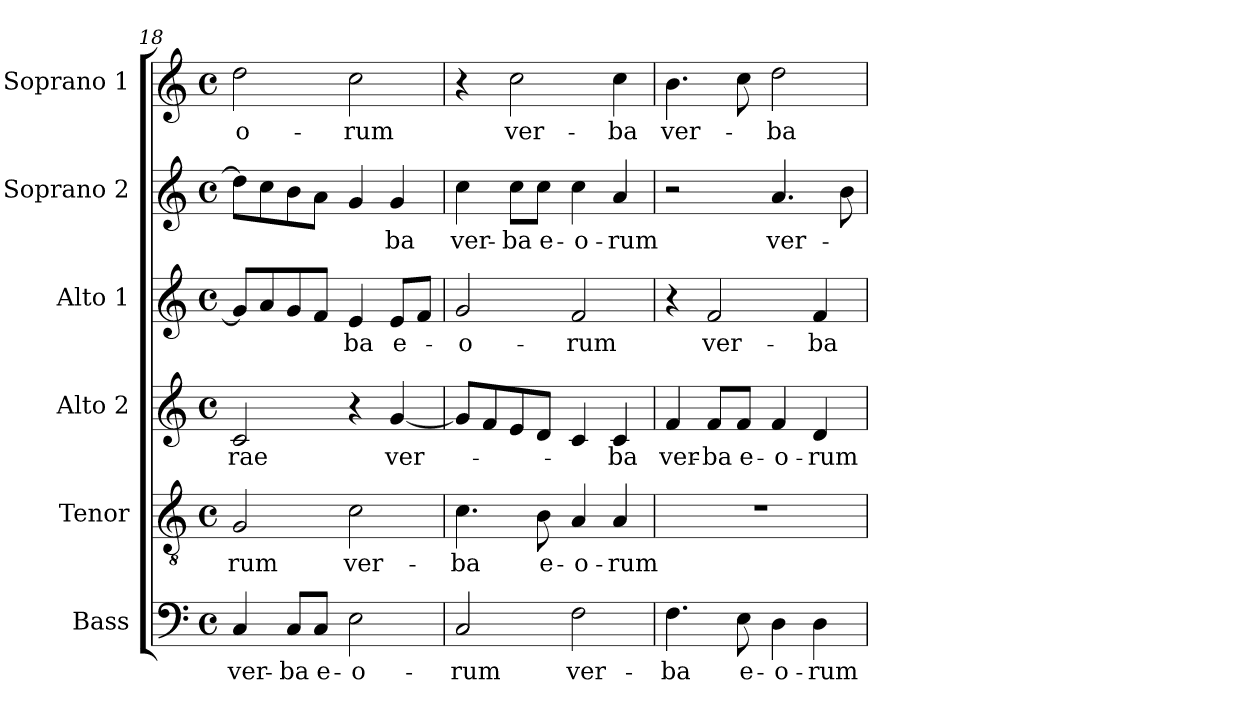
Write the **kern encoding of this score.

**kern	**text	**kern	**text	**kern	**text	**kern	**text	**kern	**text	**kern	**text
*part6	*part6	*part5	*part5	*part4	*part4	*part3	*part3	*part2	*part2	*part1	*part1
*staff6	*staff6	*staff5	*staff5	*staff4	*staff4	*staff3	*staff3	*staff2	*staff2	*staff1	*staff1
*I"Bass	*	*I"Tenor	*	*I"Alto 2	*	*I"Alto 1	*	*I"Soprano 2	*	*I"Soprano 1	*
*I'B.	*	*I'T.	*	*I'A2	*	*I'A1	*	*I'S2	*	*I'S1	*
*clefF4	*	*clefGv2	*	*clefG2	*	*clefG2	*	*clefG2	*	*clefG2	*
*	*	*ITrd7c12	*	*	*	*	*	*	*	*	*
*k[]	*	*k[]	*	*k[]	*	*k[]	*	*k[]	*	*k[]	*
*C:	*	*C:	*	*C:	*	*C:	*	*C:	*	*C:	*
*M4/4	*	*M4/4	*	*M4/4	*	*M4/4	*	*M4/4	*	*M4/4	*
*met(c)	*	*met(c)	*	*met(c)	*	*met(c)	*	*met(c)	*	*met(c)	*
=18	=18	=18	=18	=18	=18	=18	=18	=18	=18	=18	=18
!	!LO:LY:b:color=#000000	!	!	!	!	!	!	!	!	!	!
!	!	!	!LO:LY:b:color=#000000	!	!	!	!	!	!	!	!
!	!	!	!	!	!LO:LY:b:color=#000000	!	!	!	!	!	!
!	!	!	!	!	!	!	!	!	!	!	!LO:LY:b:color=#000000
4Ci/	ver-	2GGi/	-rum	2ci/	-rae	8gi/L]	.	8ddi\L]	.	2ddi\	-o-
.	.	.	.	.	.	8ai/	.	8cci\	.	.	.
!	!LO:LY:b:color=#000000	!	!	!	!	!	!	!	!	!	!
8Ci/L	-ba	.	.	.	.	8gi/	.	8bi\	.	.	.
!	!LO:LY:b:color=#000000	!	!	!	!	!	!	!	!	!	!
8Ci/J	e-	.	.	.	.	8fi/J	.	8ai\J	.	.	.
!	!LO:LY:b:color=#000000	!	!	!	!	!	!	!	!	!	!
!	!	!	!LO:LY:b:color=#000000	!	!	!	!	!	!	!	!
!	!	!	!	!	!	!	!LO:LY:b:color=#000000	!	!	!	!
!	!	!	!	!	!	!	!	!	!	!	!LO:LY:b:color=#000000
2Ei\	-o-	2Ci\	ver-	4r	.	4ei/	-ba	4gi/	.	2cci\	-rum
!	!	!	!	!	!LO:LY:b:color=#000000	!	!	!	!	!	!
!	!	!	!	!	!	!	!LO:LY:b:color=#000000	!	!	!	!
!	!	!	!	!	!	!	!	!	!LO:LY:b:color=#000000	!	!
.	.	.	.	[4gi/	ver-	8ei/L	e-	4gi/	-ba	.	.
.	.	.	.	.	.	8fi/J	.	.	.	.	.
=19	=19	=19	=19	=19	=19	=19	=19	=19	=19	=19	=19
!	!LO:LY:b:color=#000000	!	!	!	!	!	!	!	!	!	!
!	!	!	!LO:LY:b:color=#000000	!	!	!	!	!	!	!	!
!	!	!	!	!	!	!	!LO:LY:b:color=#000000	!	!	!	!
!	!	!	!	!	!	!	!	!	!LO:LY:b:color=#000000	!	!
2Ci/	-rum	4.Ci\	-ba	8gi/L]	.	2gi/	-o-	4cci\	ver-	4r	.
.	.	.	.	8fi/	.	.	.	.	.	.	.
!	!	!	!	!	!	!	!	!	!LO:LY:b:color=#000000	!	!
!	!	!	!	!	!	!	!	!	!	!	!LO:LY:b:color=#000000
.	.	.	.	8ei/	.	.	.	8cci\L	-ba	2cci\	ver-
!	!	!	!LO:LY:b:color=#000000	!	!	!	!	!	!	!	!
!	!	!	!	!	!	!	!	!	!LO:LY:b:color=#000000	!	!
.	.	8BBi\	e-	8di/J	.	.	.	8cci\J	e-	.	.
!	!LO:LY:b:color=#000000	!	!	!	!	!	!	!	!	!	!
!	!	!	!LO:LY:b:color=#000000	!	!	!	!	!	!	!	!
!	!	!	!	!	!	!	!LO:LY:b:color=#000000	!	!	!	!
!	!	!	!	!	!	!	!	!	!LO:LY:b:color=#000000	!	!
2Fi\	ver-	4AAi/	-o-	4ci/	.	2fi/	-rum	4cci\	-o-	.	.
!	!	!	!LO:LY:b:color=#000000	!	!	!	!	!	!	!	!
!	!	!	!	!	!LO:LY:b:color=#000000	!	!	!	!	!	!
!	!	!	!	!	!	!	!	!	!LO:LY:b:color=#000000	!	!
!	!	!	!	!	!	!	!	!	!	!	!LO:LY:b:color=#000000
.	.	4AAi/	-rum	4ci/	-ba	.	.	4ai/	-rum	4cci\	-ba
!!LO:LB:g=z
=20	=20	=20	=20	=20	=20	=20	=20	=20	=20	=20	=20
!	!LO:LY:b:color=#000000	!	!	!	!	!	!	!	!	!	!
!	!	!	!	!	!LO:LY:b:color=#000000	!	!	!	!	!	!
!	!	!	!	!	!	!	!	!	!	!	!LO:LY:b:color=#000000
4.Fi\	-ba	1r	.	4fi/	ver-	4r	.	2r	.	4.bi\	ver-
!	!	!	!	!	!LO:LY:b:color=#000000	!	!	!	!	!	!
!	!	!	!	!	!	!	!LO:LY:b:color=#000000	!	!	!	!
.	.	.	.	8fi/L	-ba	2fi/	ver-	.	.	.	.
!	!LO:LY:b:color=#000000	!	!	!	!	!	!	!	!	!	!
!	!	!	!	!	!LO:LY:b:color=#000000	!	!	!	!	!	!
8Ei\	e-	.	.	8fi/J	e-	.	.	.	.	8cci\	.
!	!LO:LY:b:color=#000000	!	!	!	!	!	!	!	!	!	!
!	!	!	!	!	!LO:LY:b:color=#000000	!	!	!	!	!	!
!	!	!	!	!	!	!	!	!	!LO:LY:b:color=#000000	!	!
!	!	!	!	!	!	!	!	!	!	!	!LO:LY:b:color=#000000
4Di\	-o-	.	.	4fi/	-o-	.	.	4.ai/	ver-	2ddi\	-ba
!	!LO:LY:b:color=#000000	!	!	!	!	!	!	!	!	!	!
!	!	!	!	!	!LO:LY:b:color=#000000	!	!	!	!	!	!
!	!	!	!	!	!	!	!LO:LY:b:color=#000000	!	!	!	!
4Di\	-rum	.	.	4di/	-rum	4fi/	-ba	.	.	.	.
.	.	.	.	.	.	.	.	8bi\	.	.	.
=	=	=	=	=	=	=	=	=	=	=	=
*-	*-	*-	*-	*-	*-	*-	*-	*-	*-	*-	*-
